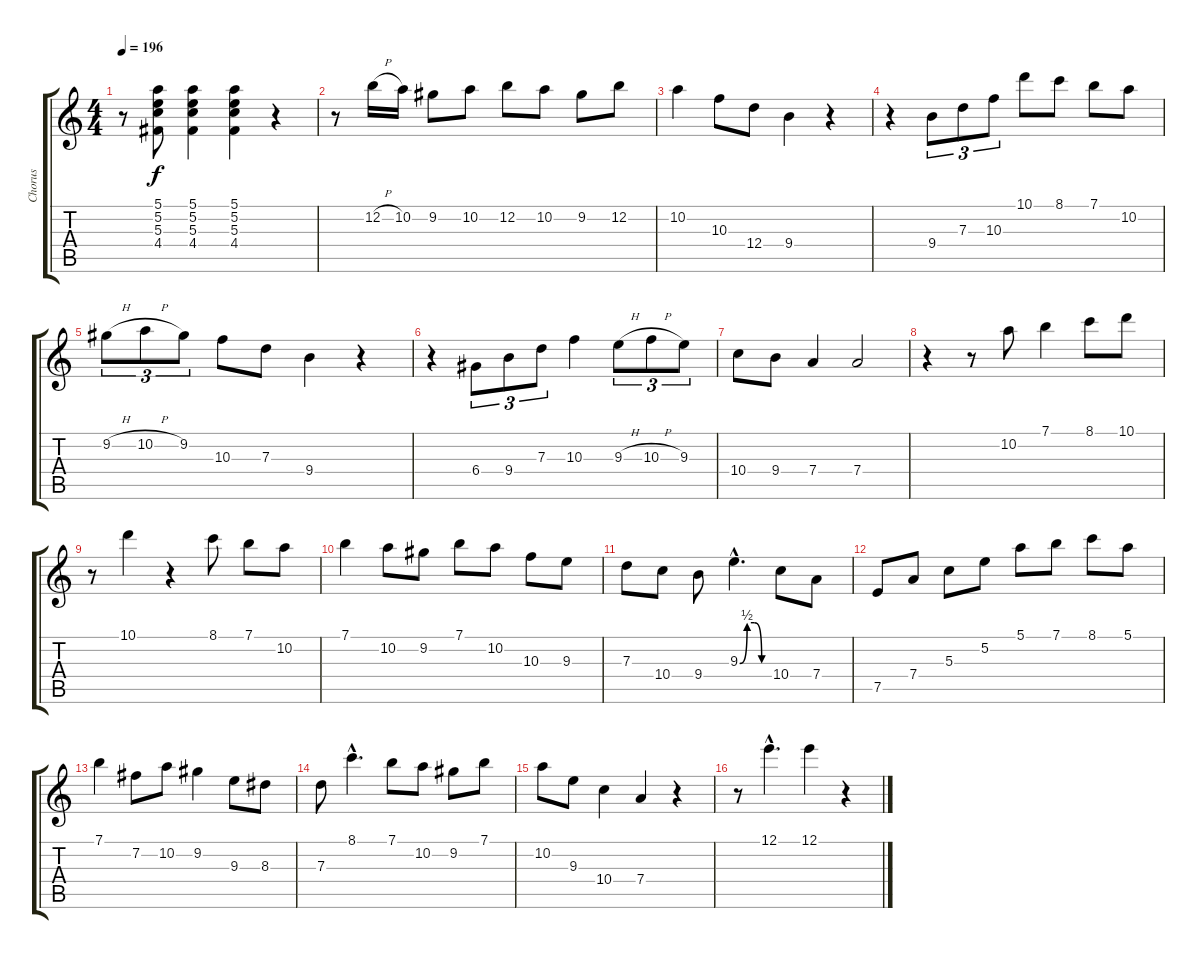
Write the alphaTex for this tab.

\track ("Chorus" "Chorus") {instrument acousticguitarsteel}
\staff {score tabs}
\tuning (E4 B3 G3 D3 A2 E2) {hide}
\ts (4 4)
\tempo 196
\clef g2
\ks c
r.8{dy f} (5.1 5.2 5.3 4.4).8 (5.1 5.2 5.3 4.4).4 (5.1 5.2 5.3 4.4).4 r.4 |
r.8 12.2{h}.16 10.2.16 9.2.8 10.2.8 12.2.8 10.2.8 9.2.8 12.2.8 |
10.2.4 10.3.8 12.4.8 9.4.4 r.4 |
r.4 9.4.8{tu (3 2)} 7.3.8{tu (3 2)} 10.3.8{tu (3 2)} 10.1.8 8.1.8 7.1.8 10.2.8 |
9.2{h}.8{tu (3 2)} 10.2{h}.8{tu (3 2)} 9.2.8{tu (3 2)} 10.3.8 7.3.8 9.4.4 r.4 |
r.4 6.4.8{tu (3 2)} 9.4.8{tu (3 2)} 7.3.8{tu (3 2)} 10.3.4 9.3{h}.8{tu (3 2)} 10.3{h}.8{tu (3 2)} 9.3.8{tu (3 2)} |
10.4.8 9.4.8 7.4.4 7.4.2 |
r.4 r.8 10.2.8 7.1.4 8.1.8 10.1.8 |
r.8 10.1.4 r.4 8.1.8 7.1.8 10.2.8 |
7.1.4 10.2.8 9.2.8 7.1.8 10.2.8 10.3.8 9.3.8 |
7.3.8 10.4.8 9.4.8 9.3{be (custom 0 0 15 2 30 2 45 0 60 0) hac}.4{d} 10.4.8 7.4.8 |
7.5.8 7.4.8 5.3.8 5.2.8 5.1.8 7.1.8 8.1.8 5.1.8 |
7.1.4 7.2.8 10.2.8 9.2.4 9.3.8 8.3.8 |
7.3.8 8.1{hac}.4{d} 7.1.8 10.2.8 9.2.8 7.1.8 |
10.2.8 9.3.8 10.4.4 7.4.4 r.4 |
r.8 12.1{hac}.4{d} 12.1.4 r.4
